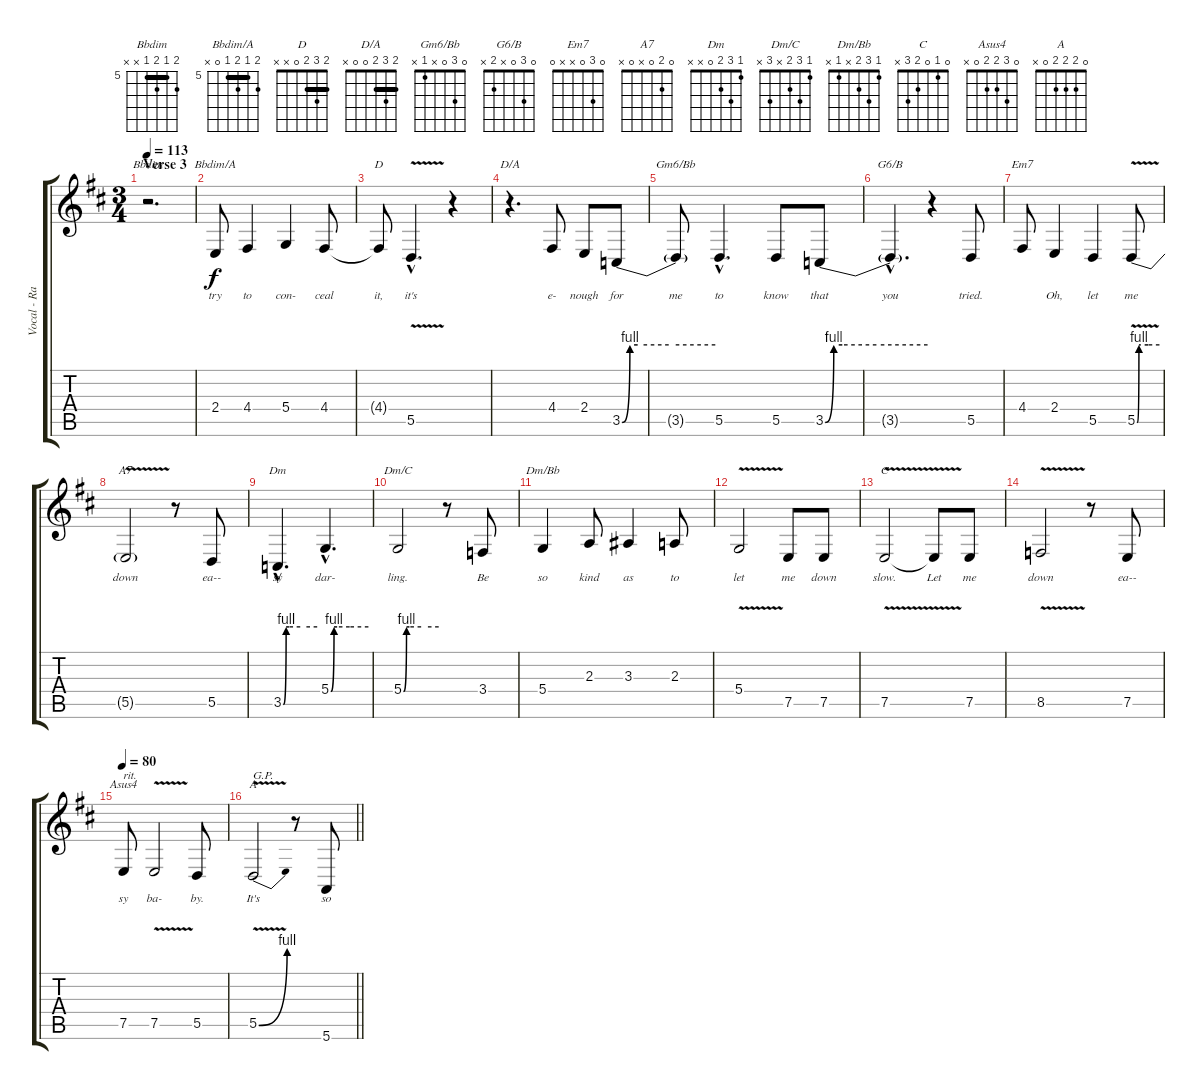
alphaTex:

\track ("Vocal - Ralph McTell" "Vocal - Ra") {instrument flute}
\staff {score tabs}
\tuning (E4 B3 G3 D3 A2 E2) {hide}
\chord ("Bbdim" 6 5 6 5 x x) {firstfret 5 barre 5}
\chord ("Bbdim/A" 6 5 6 5 0 x) {firstfret 5 barre 5}
\chord ("D" 2 3 2 0 x x) {barre 2}
\chord ("D/A" 2 3 2 0 0 x) {barre 2}
\chord ("Gm6/Bb" 0 3 0 x 1 x)
\chord ("G6/B" 0 3 0 x 2 x)
\chord ("Em7" 0 3 0 x x 0)
\chord ("A7" 0 2 0 x 0 x)
\chord ("Dm" 1 3 2 0 x x)
\chord ("Dm/C" 1 3 2 x 3 x)
\chord ("Dm/Bb" 1 3 2 x 1 x)
\chord ("C" 0 1 0 2 3 x)
\chord ("Asus4" 0 3 2 2 0 x)
\chord ("A" 0 2 2 2 0 x)
\ts (3 4)
\section ("" "Verse 3")
\tempo 113
\clef g2
\ks d
r.2{d ch "Bbdim" dy f} |
2.4.8{ch "Bbdim/A" lyrics (0 "try") lyrics (1 "") lyrics (2 "") lyrics (3 "") lyrics (4 "")} 4.4.4{lyrics (0 "to") lyrics (1 "") lyrics (2 "") lyrics (3 "") lyrics (4 "")} 5.4.4{lyrics (0 "con-") lyrics (1 "") lyrics (2 "") lyrics (3 "") lyrics (4 "")} 4.4.8{lyrics (0 "ceal") lyrics (1 "") lyrics (2 "") lyrics (3 "") lyrics (4 "")} |
4.4{t}.8{ch "D" lyrics (0 "it,") lyrics (1 "") lyrics (2 "") lyrics (3 "") lyrics (4 "")} 5.5{v hac}.4{d lyrics (0 "it's") lyrics (1 "") lyrics (2 "") lyrics (3 "") lyrics (4 "")} r.4 |
r.4{d ch "D/A"} 4.4.8{lyrics (0 "e-") lyrics (1 "") lyrics (2 "") lyrics (3 "") lyrics (4 "")} 2.4.8{lyrics (0 "nough") lyrics (1 "") lyrics (2 "") lyrics (3 "") lyrics (4 "")} 3.5{be (custom 0 0 5 4 10 4 30 4 60 4)}.8{lyrics (0 "for") lyrics (1 "") lyrics (2 "") lyrics (3 "") lyrics (4 "")} |
3.5{t}.8{ch "Gm6/Bb" lyrics (0 "me") lyrics (1 "") lyrics (2 "") lyrics (3 "") lyrics (4 "")} 5.5{hac}.4{d lyrics (0 "to") lyrics (1 "") lyrics (2 "") lyrics (3 "") lyrics (4 "")} 5.5.8{lyrics (0 "know") lyrics (1 "") lyrics (2 "") lyrics (3 "") lyrics (4 "")} 3.5{be (custom 0 0 5 4 10 4 30 4 60 4)}.8{lyrics (0 "that") lyrics (1 "") lyrics (2 "") lyrics (3 "") lyrics (4 "")} |
3.5{hac t}.4{d ch "G6/B" lyrics (0 "you") lyrics (1 "") lyrics (2 "") lyrics (3 "") lyrics (4 "")} r.4 5.5.8{lyrics (0 "tried.") lyrics (1 "") lyrics (2 "") lyrics (3 "") lyrics (4 "")} |
4.4.8{ch "Em7" lyrics (0 "") lyrics (1 "") lyrics (2 "") lyrics (3 "") lyrics (4 "")} 2.4.4{lyrics (0 "Oh,") lyrics (1 "") lyrics (2 "") lyrics (3 "") lyrics (4 "")} 5.5.4{lyrics (0 "let") lyrics (1 "") lyrics (2 "") lyrics (3 "") lyrics (4 "")} 5.5{be (custom 0 0 5 4 10 4 30 4 60 4) v}.8{lyrics (0 "me") lyrics (1 "") lyrics (2 "") lyrics (3 "") lyrics (4 "")} |
5.5{t}.2{ch "A7" lyrics (0 "down") lyrics (1 "") lyrics (2 "") lyrics (3 "") lyrics (4 "")} r.8 5.5.8{lyrics (0 "ea--") lyrics (1 "") lyrics (2 "") lyrics (3 "") lyrics (4 "")} |
3.5{be (custom 0 0 5 4 10 4 30 4 60 4) hac}.4{d ch "Dm" lyrics (0 "sy") lyrics (1 "") lyrics (2 "") lyrics (3 "") lyrics (4 "")} 5.4{be (custom 0 0 5 4 10 4 30 4 60 4) hac}.4{d lyrics (0 "dar-") lyrics (1 "") lyrics (2 "") lyrics (3 "") lyrics (4 "")} |
5.4{be (custom 0 0 5 4 10 4 30 4 60 4)}.2{ch "Dm/C" lyrics (0 "ling.") lyrics (1 "") lyrics (2 "") lyrics (3 "") lyrics (4 "")} r.8 3.4.8{lyrics (0 "Be") lyrics (1 "") lyrics (2 "") lyrics (3 "") lyrics (4 "")} |
5.4.4{ch "Dm/Bb" lyrics (0 "so") lyrics (1 "") lyrics (2 "") lyrics (3 "") lyrics (4 "")} 2.3.8{lyrics (0 "kind") lyrics (1 "") lyrics (2 "") lyrics (3 "") lyrics (4 "")} 3.3.4{lyrics (0 "as") lyrics (1 "") lyrics (2 "") lyrics (3 "") lyrics (4 "")} 2.3.8{lyrics (0 "to") lyrics (1 "") lyrics (2 "") lyrics (3 "") lyrics (4 "")} |
5.4{v}.2{lyrics (0 "let") lyrics (1 "") lyrics (2 "") lyrics (3 "") lyrics (4 "")} 7.5.8{lyrics (0 "me") lyrics (1 "") lyrics (2 "") lyrics (3 "") lyrics (4 "")} 7.5.8{lyrics (0 "down") lyrics (1 "") lyrics (2 "") lyrics (3 "") lyrics (4 "")} |
7.5{v}.2{ch "C" lyrics (0 "slow.") lyrics (1 "") lyrics (2 "") lyrics (3 "") lyrics (4 "")} 7.5{t}.8{lyrics (0 "Let") lyrics (1 "") lyrics (2 "") lyrics (3 "") lyrics (4 "")} 7.5.8{lyrics (0 "me") lyrics (1 "") lyrics (2 "") lyrics (3 "") lyrics (4 "")} |
8.5{v}.2{lyrics (0 "down") lyrics (1 "") lyrics (2 "") lyrics (3 "") lyrics (4 "")} r.8 7.5.8{lyrics (0 "ea--") lyrics (1 "") lyrics (2 "") lyrics (3 "") lyrics (4 "")} |
\tempo 80
7.5.8{ch "Asus4" txt "rit." lyrics (0 "sy") lyrics (1 "") lyrics (2 "") lyrics (3 "") lyrics (4 "")} 7.5{v}.2{lyrics (0 "ba-") lyrics (1 "") lyrics (2 "") lyrics (3 "") lyrics (4 "")} 5.5.8{lyrics (0 "by.") lyrics (1 "") lyrics (2 "") lyrics (3 "") lyrics (4 "")} |
\barLineRight lightlight
5.5{be (bend 0 0 60 4) v}.2{ch "A" txt "G.P." lyrics (0 "It's") lyrics (1 "") lyrics (2 "") lyrics (3 "") lyrics (4 "")} r.8 5.6.8{lyrics (0 "so") lyrics (1 "") lyrics (2 "") lyrics (3 "") lyrics (4 "")}
